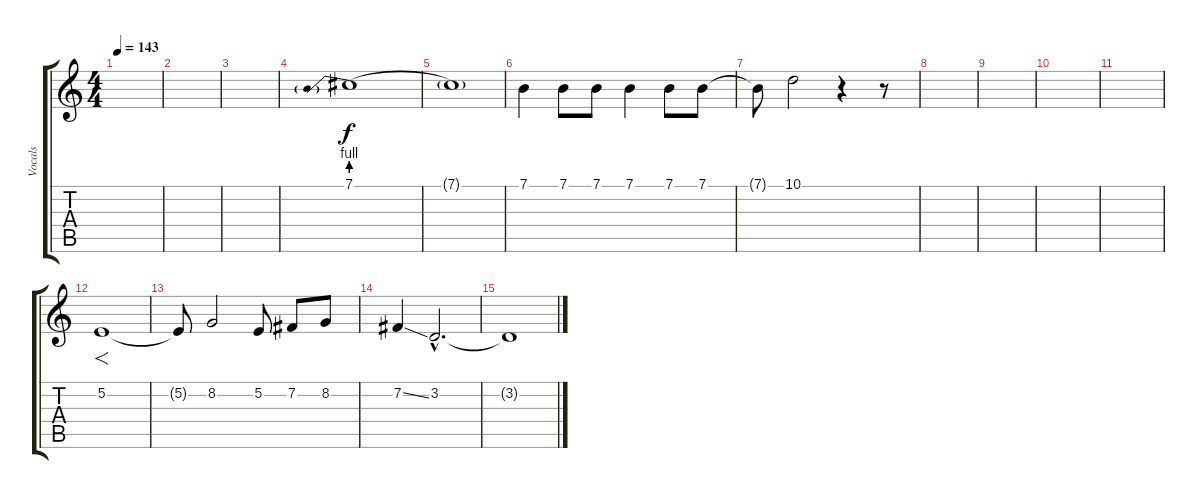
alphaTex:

\track ("Vocals" "Vocals") {instrument choiraahs}
\staff {score tabs}
\tuning (E4 B3 G3 D3 A2 E2) {hide}
\ts (4 4)
\tempo 143
\clef g2
\ks c
|
|
|
7.1{be (prebend 0 4 60 4)}.1 |
7.1{t}.1 |
7.1.4 7.1.8 7.1.8 7.1.4 7.1.8 7.1.8 |
7.1{t}.8 10.1.2 r.4 r.8 |
|
|
|
|
5.2.1{f volume 16} |
5.2{t}.8 8.2.2 5.2.8 7.2.8 8.2.8 |
7.2{ss}.4 3.2{hac}.2{d} |
3.2{t}.1
